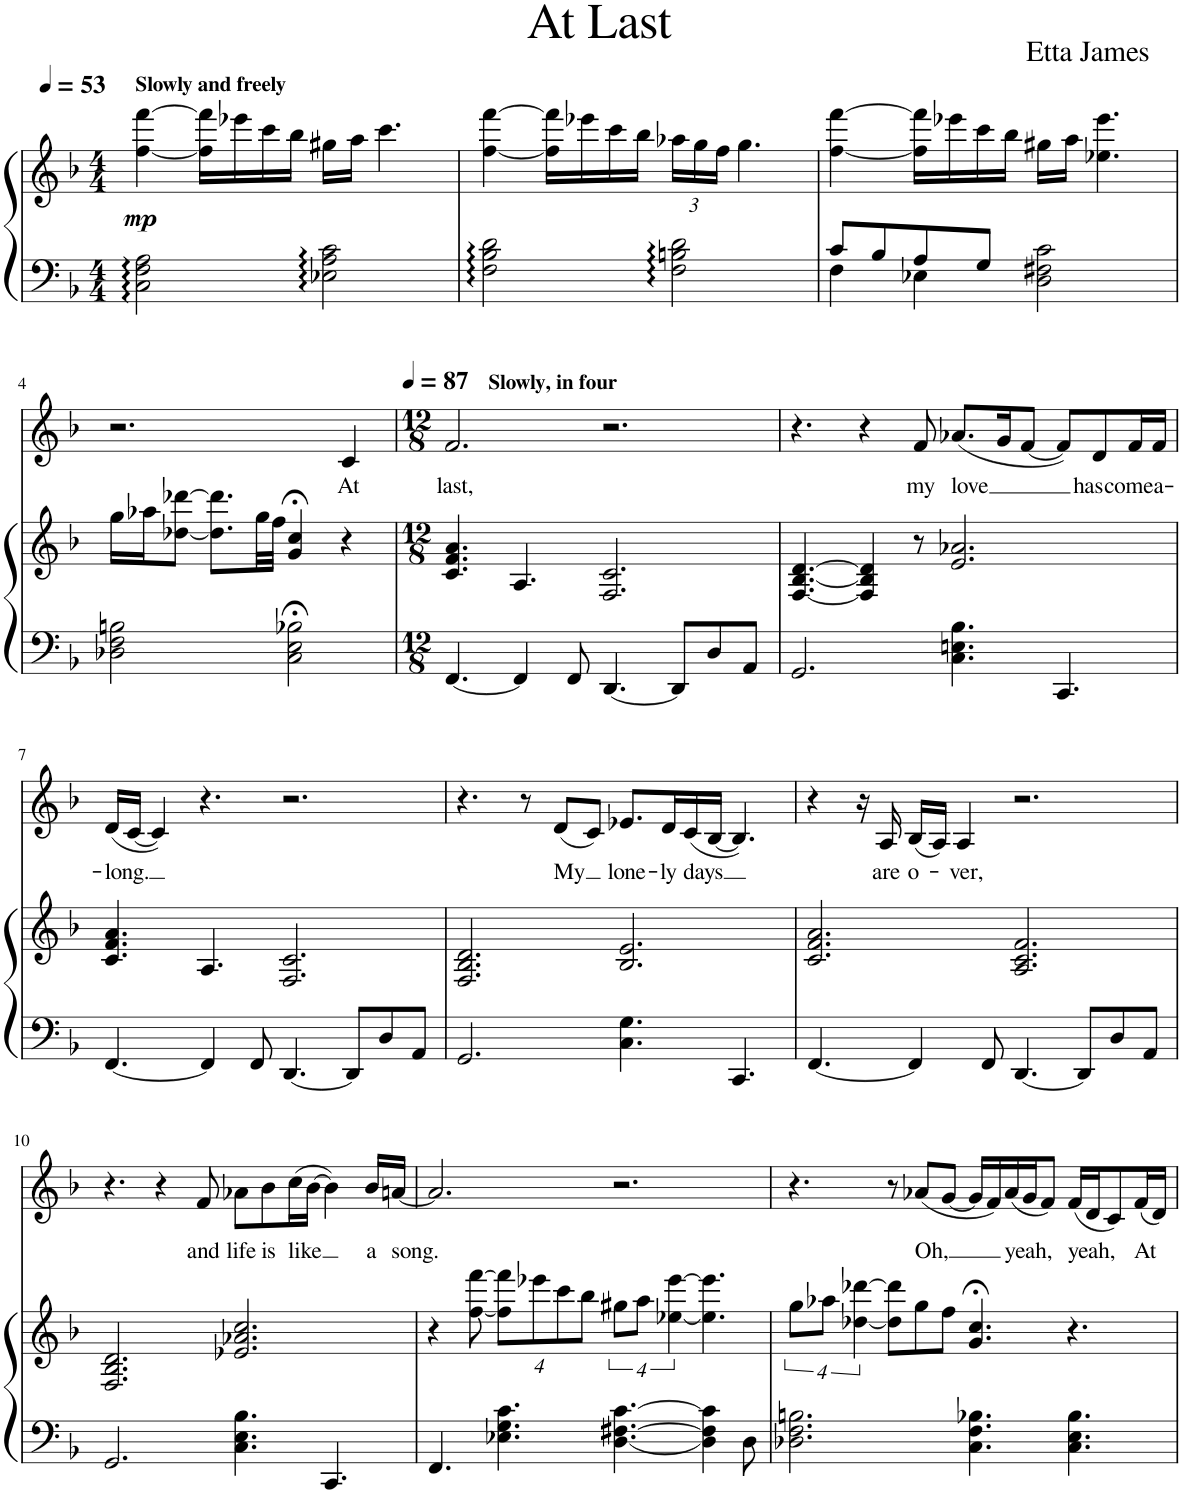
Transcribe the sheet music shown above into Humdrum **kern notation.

**kern	**kern	**dynam	**kern	**text
*part2	*part2	*part2	*part1	*part1
*staff3	*staff2	*staff2/3	*staff1	*staff1
*I"Piano	*	*	*I"Voice	*
*I'Pno	*	*	*	*
*clefF4	*clefG2	*	*clefG2	*
*k[b-]	*k[b-]	*	*k[b-]	*
*M4/4	*M4/4	*	*M4/4	*
*MM53	*MM53	*	*MM53	*
=1	=1	=1	=1	=1
!	!LO:TX:a:B:t=Slowly and freely	!	!	!
!	!	!LO:DY:b	!	!
2C\ 2F\ 2A\	[4ff\ [4fff\	mp	1r	.
.	16ff\] 16fff\]LL	.	.	.
.	16eee-X\	.	.	.
.	16ccc\	.	.	.
.	16bb-\JJ	.	.	.
2E-X\ 2A\ 2c\	16gg#X\LL	.	.	.
.	16aa\JJ	.	.	.
.	4.ccc\	.	.	.
=2	=2	=2	=2	=2
2F\ 2B-\ 2d\	[4ff\ [4fff\	.	1r	.
.	16ff\] 16fff\]LL	.	.	.
.	16eee-X\	.	.	.
.	16ccc\	.	.	.
.	16bb-\JJ	.	.	.
*	*Xbrackettup	*	*	*
2F\ 2Bn\ 2d\	24aa-X\LL	.	.	.
.	24gg\	.	.	.
.	24ff\JJ	.	.	.
.	4.gg\	.	.	.
=3	=3	=3	=3	=3
*^	*	*	*	*
8c/L	4F\	[4ff\ [4fff\	.	1r	.
8B-/	.	.	.	.	.
8A/	4E-X\	16ff\] 16fff\]LL	.	.	.
.	.	16eee-X\	.	.	.
8G/J	.	16ccc\	.	.	.
.	.	16bb-\JJ	.	.	.
2D\ 2F#X\ 2c\	2ryy	16gg#X\LL	.	.	.
.	.	16aa\JJ	.	.	.
.	.	4.ee-X\ 4.eee-\	.	.	.
*v	*v	*	*	*	*
!!LO:LB:g=z
=4	=4	=4	=4	=4
*	*	*	*clefG2	*
2D-X\ 2F\ 2Bn\	16gg\LL	.	2.r	.
.	16aa-X\J	.	.	.
.	[8dd-X\ [8ddd-X\J	.	.	.
.	8.dd-\] 8.ddd-\]L	.	.	.
.	32gg\LL	.	.	.
.	32ff\JJJ	.	.	.
2C\;< 2E\;< 2B-X\;<	4g/;< 4cc/;<	.	.	.
!	!	!	!	!LO:LY:b
.	4r	.	4c/	At
=5	=5	=5	=5	=5
*M12/8	*M12/8	*	*M12/8	*
*	*	*	*MM87	*
!	!	!	!LO:TX:a:B:t=Slowly, in four	!
!	!	!	!	!LO:LY:b
[4.FF/	4.c/ 4.f/ 4.a/	.	2.f/	last,
4FF/]	4.A/	.	.	.
8FF/	.	.	.	.
[4.DD/	2.F/ 2.c/	.	2.r	.
8DD/L]	.	.	.	.
8D/	.	.	.	.
8AA/J	.	.	.	.
=6	=6	=6	=6	=6
2.GG/	[4.F/ [4.B-/ [4.d/	.	4.r	.
.	4F/] 4B-/] 4d/]	.	4r	.
!	!	!	!	!LO:LY:b
.	8r	.	8f/	my
!	!	!	!	!LO:LY:b
4.C\ 4.En\ 4.B-\	2.e/ 2.a-X/	.	(8.a-X/L	love
.	.	.	16g/K	.
.	.	.	[8f/J	.
4.CC/	.	.	8f/L])	.
!	!	!	!	!LO:LY:b
.	.	.	8d/	has
!	!	!	!	!LO:LY:b
.	.	.	16f/L	come
!	!	!	!	!LO:LY:b
.	.	.	16f/JJ	a-
!!LO:LB:g=z
=7	=7	=7	=7	=7
!	!	!	!	!LO:LY:b
[4.FF/	4.c/ 4.f/ 4.a/	.	(16d/LL	-long.
.	.	.	[16c/JJ	.
.	.	.	4c/])	.
4FF/]	4.A/	.	4.r	.
8FF/	.	.	.	.
[4.DD/	2.F/ 2.c/	.	2.r	.
8DD/L]	.	.	.	.
8D/	.	.	.	.
8AA/J	.	.	.	.
=8	=8	=8	=8	=8
2.GG/	2.F/ 2.B-/ 2.d/	.	4.r	.
.	.	.	8r	.
!	!	!	!	!LO:LY:b
.	.	.	(8d/L	My
.	.	.	8c/J)	.
!	!	!	!	!LO:LY:b
4.C\ 4.G\	2.B-/ 2.e/	.	8.e-X/L	lone-
!	!	!	!	!LO:LY:b
.	.	.	16d/L	-ly
!	!	!	!	!LO:LY:b
.	.	.	(16c/	days
.	.	.	[16B-/JJ	.
4.CC/	.	.	4.B-/])	.
=9	=9	=9	=9	=9
[4.FF/	2.c/ 2.f/ 2.a/	.	4r	.
.	.	.	16r	.
!	!	!	!	!LO:LY:b
.	.	.	16A/	are
!	!	!	!	!LO:LY:b
4FF/]	.	.	(16B-/LL	o-
.	.	.	16A/JJ)	.
!	!	!	!	!LO:LY:b
.	.	.	4A/	-ver,
8FF/	.	.	.	.
[4.DD/	2.A/ 2.c/ 2.f/	.	2.r	.
8DD/L]	.	.	.	.
8D/	.	.	.	.
8AA/J	.	.	.	.
!!LO:LB:g=z
=10	=10	=10	=10	=10
2.GG/	2.F/ 2.B-/ 2.d/	.	4.r	.
.	.	.	4r	.
!	!	!	!	!LO:LY:b
.	.	.	8f/	and
!	!	!	!	!LO:LY:b
4.C\ 4.E\ 4.B-\	2.e-X/ 2.a-X/ 2.cc/	.	8a-X\L	life
!	!	!	!	!LO:LY:b
.	.	.	8b-\	is
!	!	!	!	!LO:LY:b
.	.	.	(16cc\L	like
.	.	.	[16b-\JJ	.
4.CC/	.	.	4b-\])	.
!	!	!	!	!LO:LY:b
.	.	.	16b-/LL	a
!	!	!	!	!LO:LY:b
.	.	.	[16an/JJ	song.
=11	=11	=11	=11	=11
4.FF/	4r	.	2.a/]	.
.	[8ff\ [8fff\	.	.	.
4.E-X\ 4.G\ 4.c\	32%3ff\] 32%3fff\]L	.	.	.
.	32%3eee-X\	.	.	.
.	32%3ccc\	.	.	.
.	32%3bb-\J	.	.	.
*	*brackettup	*	*	*
[4.D\ [4.F#X\ [4.c\	32%3gg#X\L	.	2.r	.
.	32%3aa\J	.	.	.
.	[16%3ee-X\ [16%3eee-\	.	.	.
4D\] 4F#\] 4c\]	4.ee-\] 4.eee-\]	.	.	.
8D\	.	.	.	.
=12	=12	=12	=12	=12
2.D-X\ 2.F\ 2.Bn\	32%3gg\L	.	4.r	.
.	32%3aa-X\J	.	.	.
.	[16%3dd-X\ [16%3ddd-X\	.	.	.
.	8dd-\] 8ddd-\]L	.	8r	.
!	!	!	!	!LO:LY:b
.	8gg\	.	(8a-X/L	Oh,
.	8ff\J	.	[8g/J	.
4.C\ 4.F\ 4.B-X\	4.g/;< 4.cc/;<	.	16g/LL]	.
.	.	.	16f/)	.
!	!	!	!	!LO:LY:b
.	.	.	(16a-/	yeah,
.	.	.	16g/J	.
.	.	.	8f/J)	.
!	!	!	!	!LO:LY:b
4.C\ 4.E\ 4.B-\	4.r	.	(16f/LL	yeah,
.	.	.	16d/J	.
.	.	.	8c/)	.
!	!	!	!	!LO:LY:b
.	.	.	(16f/L	At
.	.	.	16d/JJ)	.
=	=	=	=	=
*-	*-	*-	*-	*-
